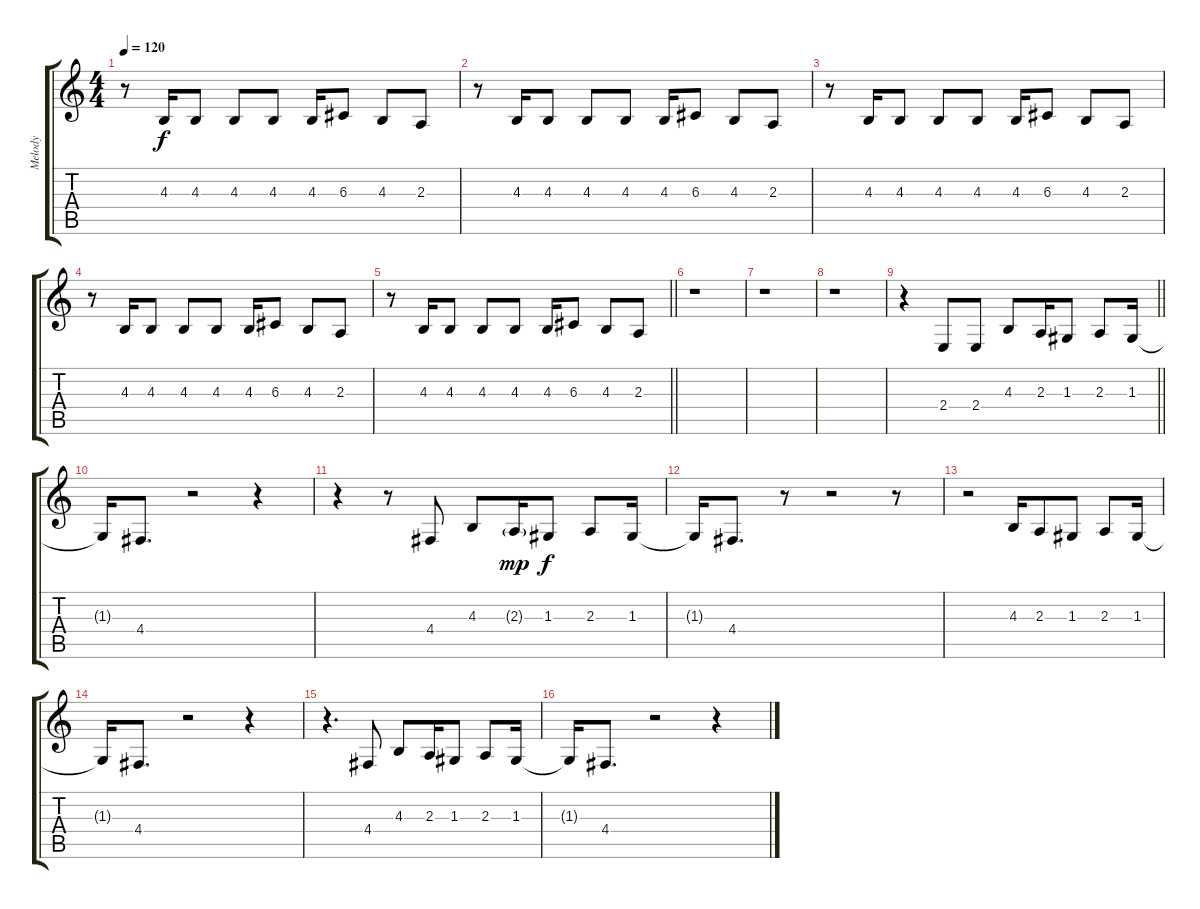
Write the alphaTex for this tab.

\track ("Melody" "Melody") {instrument flute}
\staff {score tabs}
\tuning (E4 B3 G3 D3 A2 E2) {hide}
\ts (4 4)
\tempo 120
\clef g2
\ks c
r.8{dy f} 4.3.16 4.3.8 4.3.8 4.3.8 4.3.16 6.3.8 4.3.8 2.3.8 |
r.8 4.3.16 4.3.8 4.3.8 4.3.8 4.3.16 6.3.8 4.3.8 2.3.8 |
r.8 4.3.16 4.3.8 4.3.8 4.3.8 4.3.16 6.3.8 4.3.8 2.3.8 |
r.8 4.3.16 4.3.8 4.3.8 4.3.8 4.3.16 6.3.8 4.3.8 2.3.8 |
\barLineRight lightlight
r.8 4.3.16 4.3.8 4.3.8 4.3.8 4.3.16 6.3.8 4.3.8 2.3.8 |
\section ("" "")
r.1 |
r.1 |
r.1 |
\barLineRight lightlight
r.4 2.4.8 2.4.8 4.3.8 2.3.16 1.3.8 2.3.8 1.3.16 |
1.3{t}.16 4.4.8{d} r.2 r.4 |
r.4 r.8 4.4.8 4.3.8 2.3{g}.16{dy mp} 1.3.8{dy f} 2.3.8 1.3.16 |
1.3{t}.16 4.4.8{d} r.8 r.2 r.8 |
r.2 4.3.16 2.3.8 1.3.8 2.3.8 1.3.16 |
1.3{t}.16 4.4.8{d} r.2 r.4 |
r.4{d} 4.4.8 4.3.8 2.3.16 1.3.8 2.3.8 1.3.16 |
1.3{t}.16 4.4.8{d} r.2 r.4
